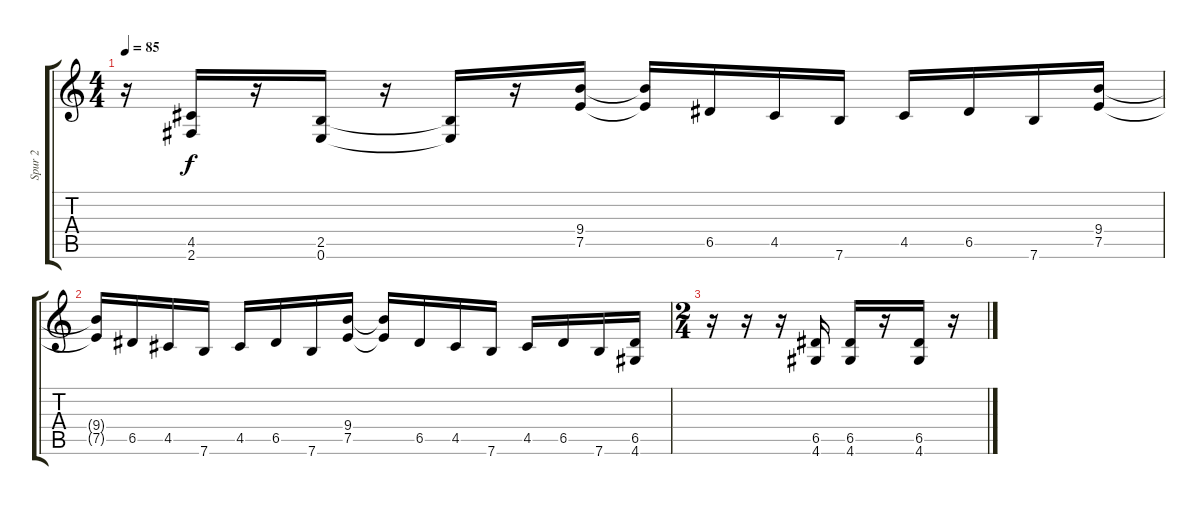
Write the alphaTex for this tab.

\track ("Spur 2" "Spur 2") {instrument distortionguitar}
\staff {score tabs}
\tuning (E4 B3 G3 D3 A2 E2) {hide}
\ts (4 4)
\tempo 85
\clef g2
\ks c
r.16{dy f} (4.5{t} 2.6{t}).16 r.16 (2.5 0.6).16 r.16 (2.5{t} 0.6{t}).16 r.16 (9.4 7.5).16 (9.4{t} 7.5{t}).16 6.5.16 4.5.16 7.6.16 4.5.16 6.5.16 7.6.16 (9.4 7.5).16 |
(9.4{t} 7.5{t}).16 6.5.16 4.5.16 7.6.16 4.5.16 6.5.16 7.6.16 (9.4 7.5).16 (9.4{t} 7.5{t}).16 6.5.16 4.5.16 7.6.16 4.5.16 6.5.16 7.6.16 (6.5 4.6).16 |
\ts (2 4)
r.16 r.16 r.16 (6.5 4.6).16 (6.5 4.6).16 r.16 (6.5 4.6).16 r.16
